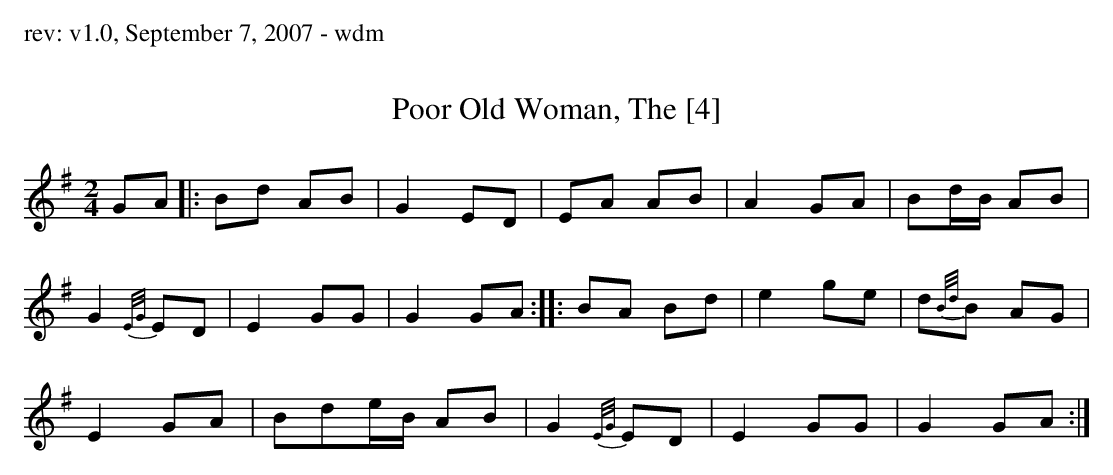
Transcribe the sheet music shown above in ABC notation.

X:1
T:Poor Old Woman, The [4]
M:2/4
L:1/8
K:A Dorian
GA |: Bd AB | G2 ED | EA AB | A2 GA | Bd/B/ AB |
G2 {E/G/}ED | E2 GG | G2 GA :: BA Bd | e2 ge | d{B/d/}B AG |
E2 GA | Bde/B/ AB | G2 {E/G/}ED | E2 GG | G2 GA :|
